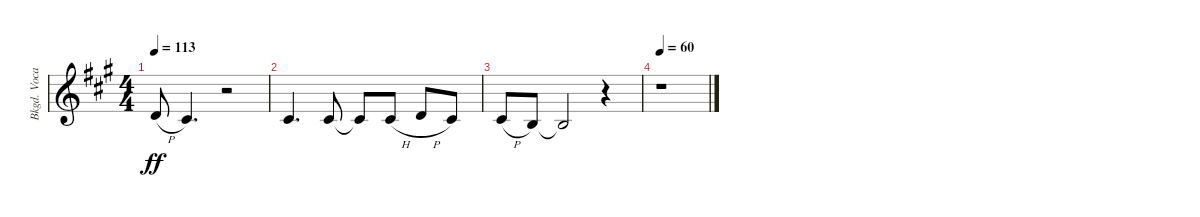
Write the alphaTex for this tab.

\track ("Bkgd. Vocal 1" "Bkgd. Voca") {instrument lead6voice}
\staff {score}
\tuning (E4 B3 G3 D3 A2 E2) {hide}
\ts (4 4)
\tempo 113
\clef g2
\ks f#minor
3.2{h}.8{dy ff} 2.2.4{d} r.2 |
2.2.4{d} 2.2.8 2.2{t}.8 2.2{h}.8 3.2{h}.8 2.2.8 |
6.3{h}.8 4.3.8 4.3{t}.2 r.4 |
\tempo 60
r.1
